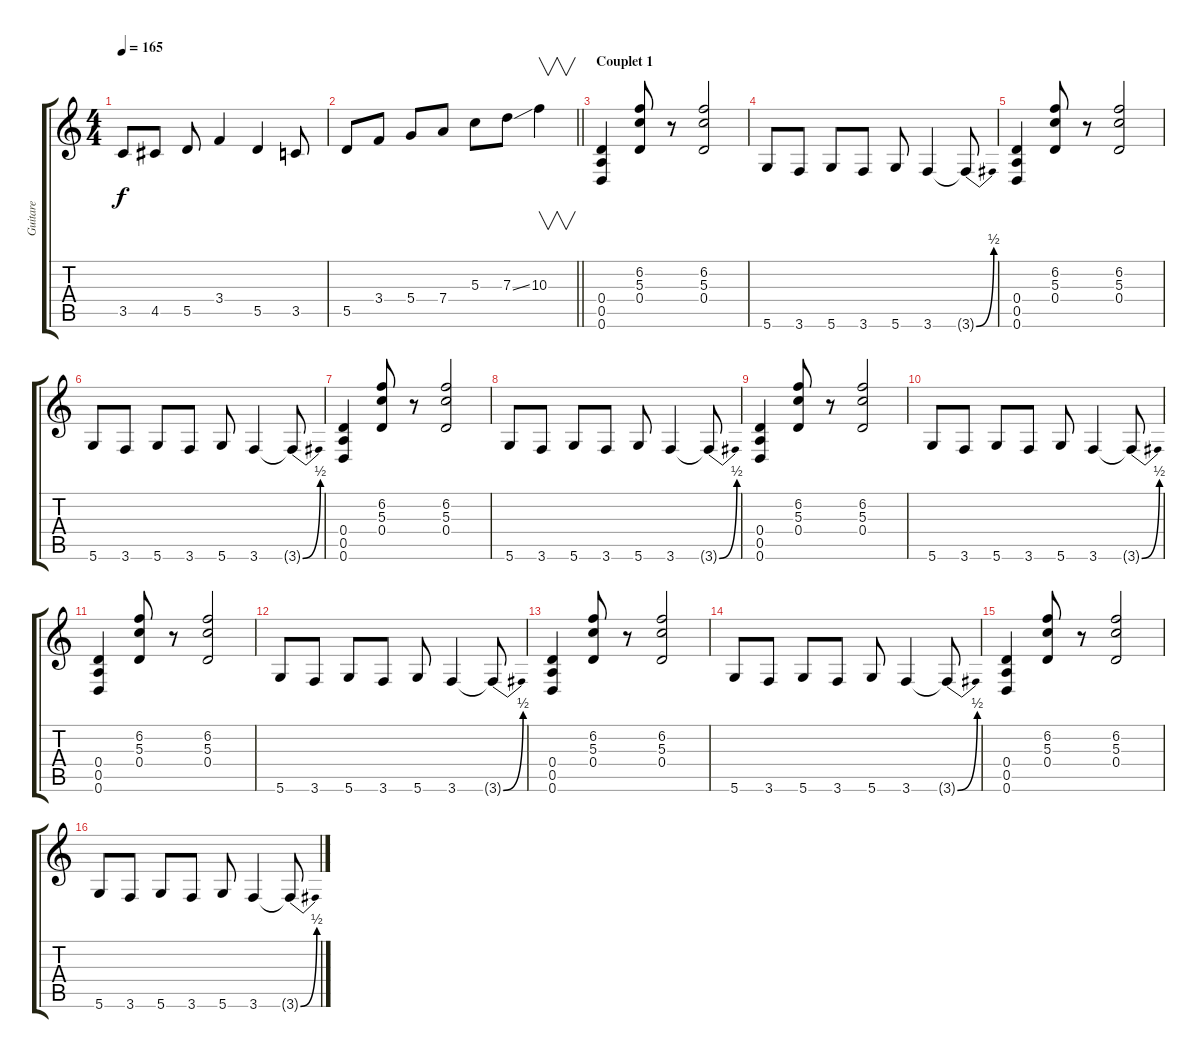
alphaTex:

\track ("Guitare" "Guitare") {instrument overdrivenguitar}
\staff {score tabs}
\tuning (E4 B3 G3 D3 A2 D2) {hide}
\ts (4 4)
\tempo 165
\clef g2
\ks c
3.5.8{dy f} 4.5.8 5.5.8 3.4.4 5.5.4 3.5.8 |
\barLineRight lightlight
5.5.8 3.4.8 5.4.8 7.4.8 5.3.8 7.3{ss}.8 10.3.4{v} |
\section ("" "Couplet 1")
(0.4 0.5 0.6).4 (6.2 5.3 0.4).8 r.8 (6.2 5.3 0.4).2 |
5.6.8 3.6.8 5.6.8 3.6.8 5.6.8 3.6.4 3.6{be (bend 0 0 60 2) t}.8 |
(0.4 0.5 0.6).4 (6.2 5.3 0.4).8 r.8 (6.2 5.3 0.4).2 |
5.6.8 3.6.8 5.6.8 3.6.8 5.6.8 3.6.4 3.6{be (bend 0 0 60 2) t}.8 |
(0.4 0.5 0.6).4 (6.2 5.3 0.4).8 r.8 (6.2 5.3 0.4).2 |
5.6.8 3.6.8 5.6.8 3.6.8 5.6.8 3.6.4 3.6{be (bend 0 0 60 2) t}.8 |
(0.4 0.5 0.6).4 (6.2 5.3 0.4).8 r.8 (6.2 5.3 0.4).2 |
5.6.8 3.6.8 5.6.8 3.6.8 5.6.8 3.6.4 3.6{be (bend 0 0 60 2) t}.8 |
(0.4 0.5 0.6).4 (6.2 5.3 0.4).8 r.8 (6.2 5.3 0.4).2 |
5.6.8 3.6.8 5.6.8 3.6.8 5.6.8 3.6.4 3.6{be (bend 0 0 60 2) t}.8 |
(0.4 0.5 0.6).4 (6.2 5.3 0.4).8 r.8 (6.2 5.3 0.4).2 |
5.6.8 3.6.8 5.6.8 3.6.8 5.6.8 3.6.4 3.6{be (bend 0 0 60 2) t}.8 |
(0.4 0.5 0.6).4 (6.2 5.3 0.4).8 r.8 (6.2 5.3 0.4).2 |
5.6.8 3.6.8 5.6.8 3.6.8 5.6.8 3.6.4 3.6{be (bend 0 0 60 2) t}.8
